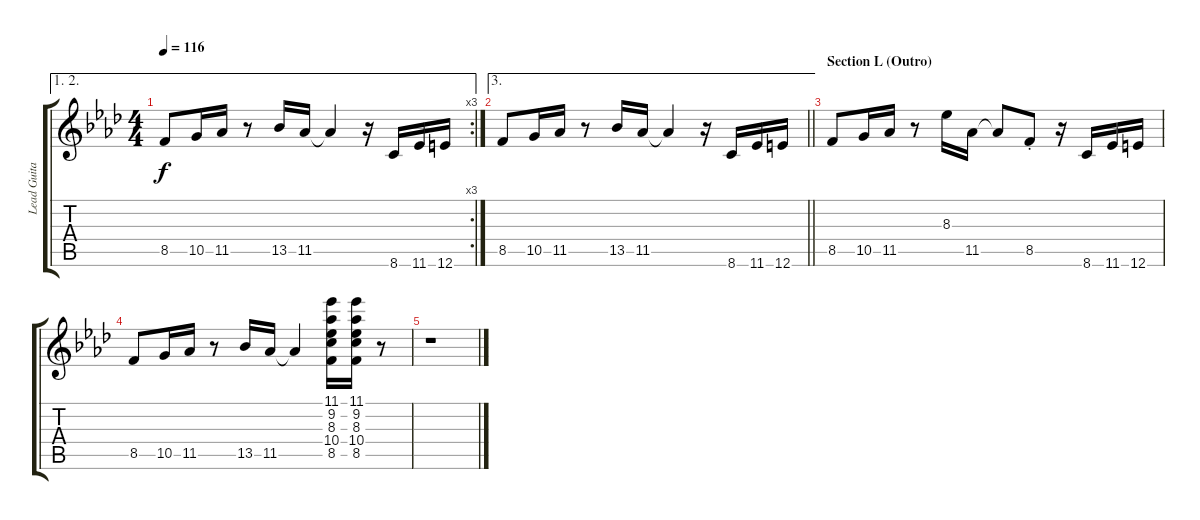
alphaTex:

\track ("Lead Guitar" "Lead Guita") {instrument electricguitarclean}
\staff {score tabs}
\tuning (E4 B3 G3 D3 A2 E2) {hide}
\ae (1 2)
\rc 3
\ts (4 4)
\tempo 116
\clef g2
\ks ab
8.5.8{dy f} 10.5.16 11.5.16 r.8 13.5.16 11.5.16 11.5{t}.4 r.16 8.6.16 11.6.16 12.6.16 |
\ae 3
\barLineRight lightlight
8.5.8 10.5.16 11.5.16 r.8 13.5.16 11.5.16 11.5{t}.4 r.16 8.6.16 11.6.16 12.6.16 |
\section ("" "Section L (Outro)")
8.5.8 10.5.16 11.5.16 r.8 8.3.16 11.5.16 11.5{t}.8 8.5{st}.8 r.16 8.6.16 11.6.16 12.6.16 |
8.5.8 10.5.16 11.5.16 r.8 13.5.16 11.5.16 11.5{t}.4 (11.1 9.2 8.3 10.4 8.5).16 (11.1 9.2 8.3 10.4 8.5).16 r.8 |
r.1
